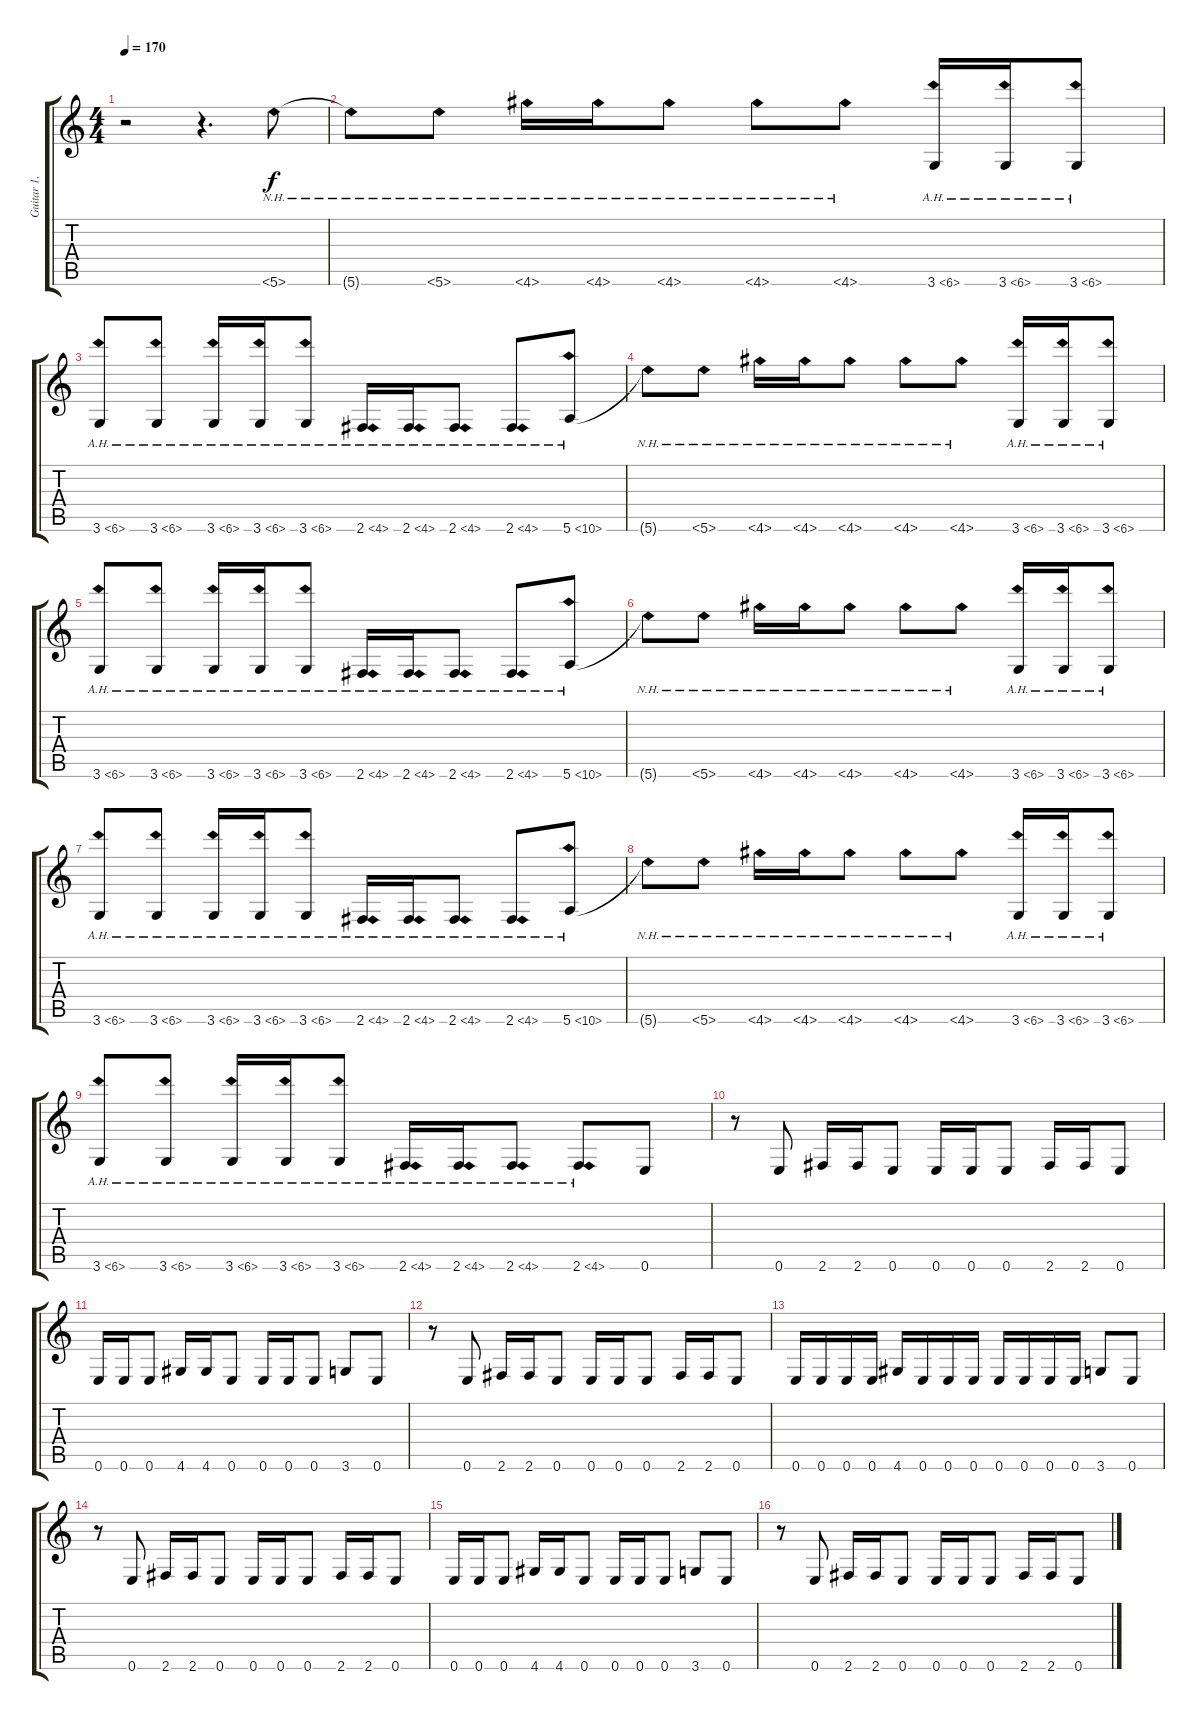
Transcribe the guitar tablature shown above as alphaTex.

\track ("Guitar 1, Dime" "Guitar 1, ") {instrument overdrivenguitar}
\staff {score tabs}
\tuning (E4 B3 G3 D3 A2 E2) {hide}
\ts (4 4)
\tempo 170
\clef g2
\ks c
r.2{dy f instrument overdrivenguitar} r.4{d} 5.6{nh}.8 |
5.6{nh t}.8 5.6{nh}.8 4.6{nh}.16 4.6{nh}.16 4.6{nh}.8 4.6{nh}.8 4.6{nh}.8 3.6{ah 3}.16 3.6{ah 3}.16 3.6{ah 3}.8 |
3.6{ah 3}.8 3.6{ah 3}.8 3.6{ah 3}.16 3.6{ah 3}.16 3.6{ah 3}.8 2.6{ah 2}.16 2.6{ah 2}.16 2.6{ah 2}.8 2.6{ah 2}.8 5.6{ah 5}.8 |
5.6{nh t}.8 5.6{nh}.8 4.6{nh}.16 4.6{nh}.16 4.6{nh}.8 4.6{nh}.8 4.6{nh}.8 3.6{ah 3}.16 3.6{ah 3}.16 3.6{ah 3}.8 |
3.6{ah 3}.8 3.6{ah 3}.8 3.6{ah 3}.16 3.6{ah 3}.16 3.6{ah 3}.8 2.6{ah 2}.16 2.6{ah 2}.16 2.6{ah 2}.8 2.6{ah 2}.8 5.6{ah 5}.8 |
5.6{nh t}.8 5.6{nh}.8 4.6{nh}.16 4.6{nh}.16 4.6{nh}.8 4.6{nh}.8 4.6{nh}.8 3.6{ah 3}.16 3.6{ah 3}.16 3.6{ah 3}.8 |
3.6{ah 3}.8 3.6{ah 3}.8 3.6{ah 3}.16 3.6{ah 3}.16 3.6{ah 3}.8 2.6{ah 2}.16 2.6{ah 2}.16 2.6{ah 2}.8 2.6{ah 2}.8 5.6{ah 5}.8 |
5.6{nh t}.8 5.6{nh}.8 4.6{nh}.16 4.6{nh}.16 4.6{nh}.8 4.6{nh}.8 4.6{nh}.8 3.6{ah 3}.16 3.6{ah 3}.16 3.6{ah 3}.8 |
3.6{ah 3}.8 3.6{ah 3}.8 3.6{ah 3}.16 3.6{ah 3}.16 3.6{ah 3}.8 2.6{ah 2}.16 2.6{ah 2}.16 2.6{ah 2}.8 2.6{ah 2}.8 0.6.8 |
r.8 0.6.8 2.6.16 2.6.16 0.6.8 0.6.16 0.6.16 0.6.8 2.6.16 2.6.16 0.6.8 |
0.6.16 0.6.16 0.6.8 4.6.16 4.6.16 0.6.8 0.6.16 0.6.16 0.6.8 3.6.8 0.6.8 |
r.8 0.6.8 2.6.16 2.6.16 0.6.8 0.6.16 0.6.16 0.6.8 2.6.16 2.6.16 0.6.8 |
0.6.16 0.6.16 0.6.16 0.6.16 4.6.16 0.6.16 0.6.16 0.6.16 0.6.16 0.6.16 0.6.16 0.6.16 3.6.8 0.6.8 |
r.8 0.6.8 2.6.16 2.6.16 0.6.8 0.6.16 0.6.16 0.6.8 2.6.16 2.6.16 0.6.8 |
0.6.16 0.6.16 0.6.8 4.6.16 4.6.16 0.6.8 0.6.16 0.6.16 0.6.8 3.6.8 0.6.8 |
r.8 0.6.8 2.6.16 2.6.16 0.6.8 0.6.16 0.6.16 0.6.8 2.6.16 2.6.16 0.6.8
